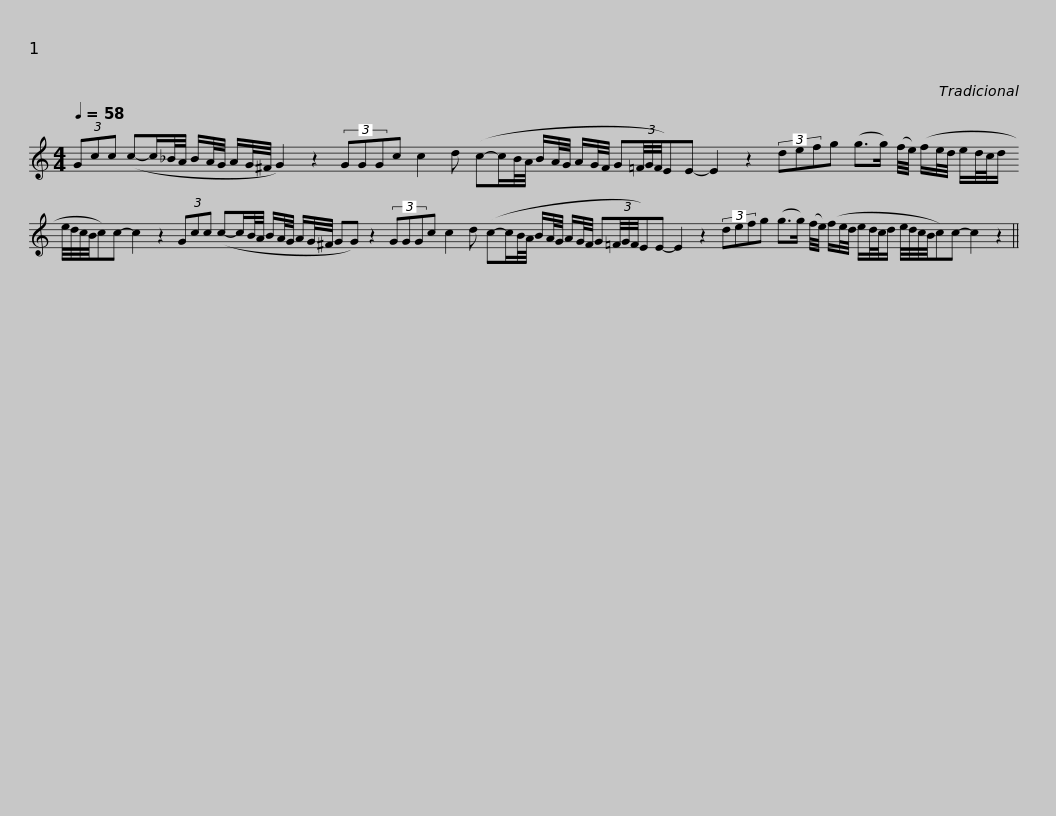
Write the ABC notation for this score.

X:1
L:1/8
Q:1/4=58
M:4/4
I:linebreak $
K:C
V:1 treble
V:1
 (3Gcc (c-c/_B/4A/4 B/A/4G/4 A/G/4^F/4 G2) z2 (3GGGc c2 d (c-c/B/4A/4 B/A/4G/4 A/G/4F/4 G(3=F/4G/4F/4E)E- E2 z2 (3defg (g>g) (f/4e/4) (f/e/4d/4 e/d/4c/4d/ e/4d/4c/4B/4c)c- c2 z2 (3Gcc (c-c/B/4A/4 B/A/4G/4 A/G/4^F/4 GG) z2 (3GGGc c2 d (c-c/B/4A/4 B/A/4G/4 A/G/4F/4 G(3=F/4G/4F/4E)E- E2 z2 (3defg (g>g) (f/4e/4) (f/e/4d/4 e/d/4c/4d/ e/4d/4c/4B/4c)c- c2 z2 || %1
